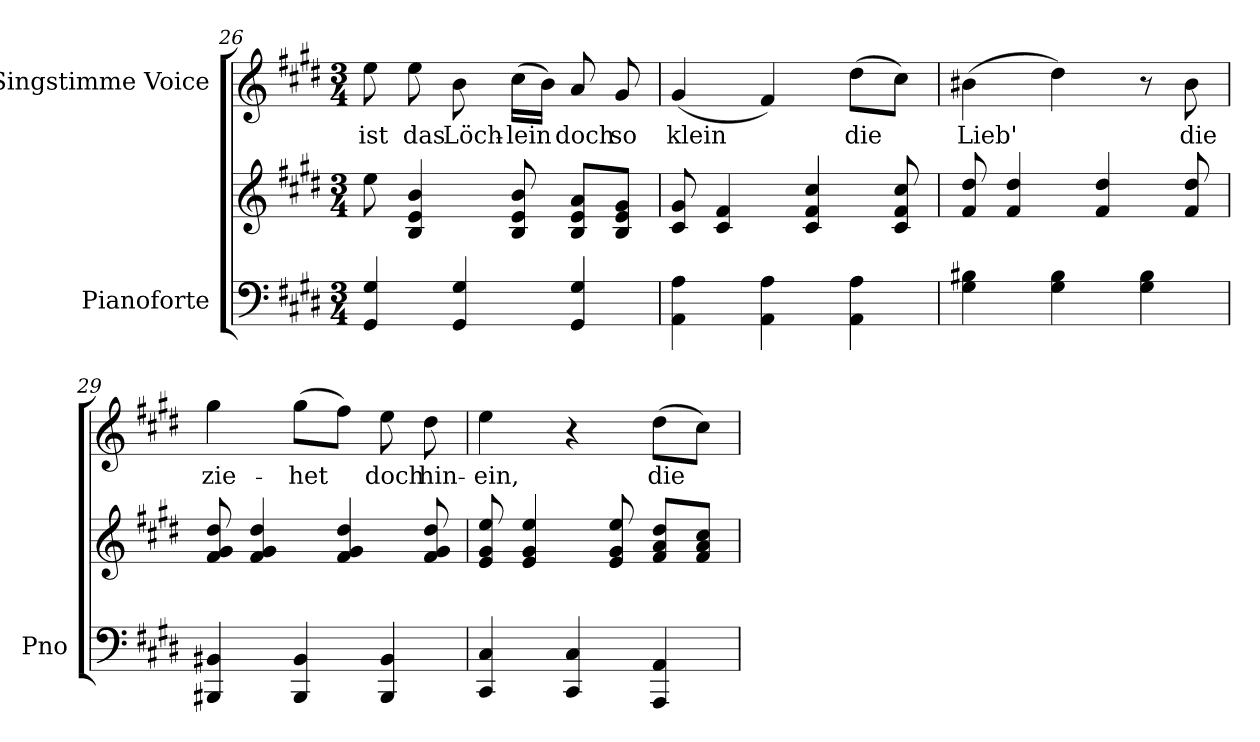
**kern	**kern	**kern	**text
*part2	*part2	*part1	*part1
*staff3	*staff2	*staff1	*staff1
*I"Pianoforte	*	*I"Singstimme Voice	*
*I'Pno	*	*	*
*clefF4	*clefG2	*clefG2	*
*k[f#c#g#d#]	*k[f#c#g#d#]	*k[f#c#g#d#]	*
*M3/4	*M3/4	*M3/4	*
=26	=26	=26	=26
!	!	!	!LO:LY:b
4GG#/ 4G#/	8ee\	8ee\	ist
!	!	!	!LO:LY:b
.	4B/ 4e/ 4b/	8ee\	das
!	!	!	!LO:LY:b
4GG#/ 4G#/	.	8b\	Löch-
!	!	!	!LO:LY:b
.	8B/ 8e/ 8b/	(16cc#\LL	-lein
.	.	16b\JJ)	.
!	!	!	!LO:LY:b
4GG#/ 4G#/	8B/ 8e/ 8a/L	8a/	doch
!	!	!	!LO:LY:b
.	8B/ 8e/ 8g#/J	8g#/	so
=27	=27	=27	=27
!	!	!	!LO:LY:b
4AA\ 4A\	8c#/ 8g#/	(4g#/	klein
.	4c#/ 4f#/	.	.
4AA\ 4A\	.	4f#/)	.
.	4c#/ 4f#/ 4cc#/	.	.
!	!	!	!LO:LY:b
4AA\ 4A\	.	(8dd#\L	die
.	8c#/ 8f#/ 8cc#/	8cc#\J)	.
!!LO:LB:g=z
=28	=28	=28	=28
!	!	!	!LO:LY:b
4G#\ 4B#X\	8f#/ 8dd#/	(4b#X\	Lieb'
.	4f#/ 4dd#/	.	.
4G#\ 4B#\	.	4dd#\)	.
.	4f#/ 4dd#/	.	.
4G#\ 4B#\	.	8r	.
!	!	!	!LO:LY:b
.	8f#/ 8dd#/	8b#\	die
=29	=29	=29	=29
!	!	!	!LO:LY:b
4BBB#X/ 4BB#X/	8f#/ 8g#/ 8dd#/	4gg#\	zie-
.	4f#/ 4g#/ 4dd#/	.	.
!	!	!	!LO:LY:b
4BBB#/ 4BB#/	.	(8gg#\L	-het
.	4f#/ 4g#/ 4dd#/	8ff#\J)	.
!	!	!	!LO:LY:b
4BBB#/ 4BB#/	.	8ee\	doch
!	!	!	!LO:LY:b
.	8f#/ 8g#/ 8dd#/	8dd#\	hin-
=30	=30	=30	=30
!	!	!	!LO:LY:b
4CC#/ 4C#/	8e/ 8g#/ 8ee/	4ee\	-ein,
.	4e/ 4g#/ 4ee/	.	.
4CC#/ 4C#/	.	4r	.
.	8e/ 8g#/ 8ee/	.	.
!	!	!	!LO:LY:b
4AAA/ 4AA/	8f#/ 8a/ 8dd#/L	(8dd#\L	die
.	8f#/ 8a/ 8cc#/J	8cc#\J)	.
=	=	=	=
*-	*-	*-	*-
